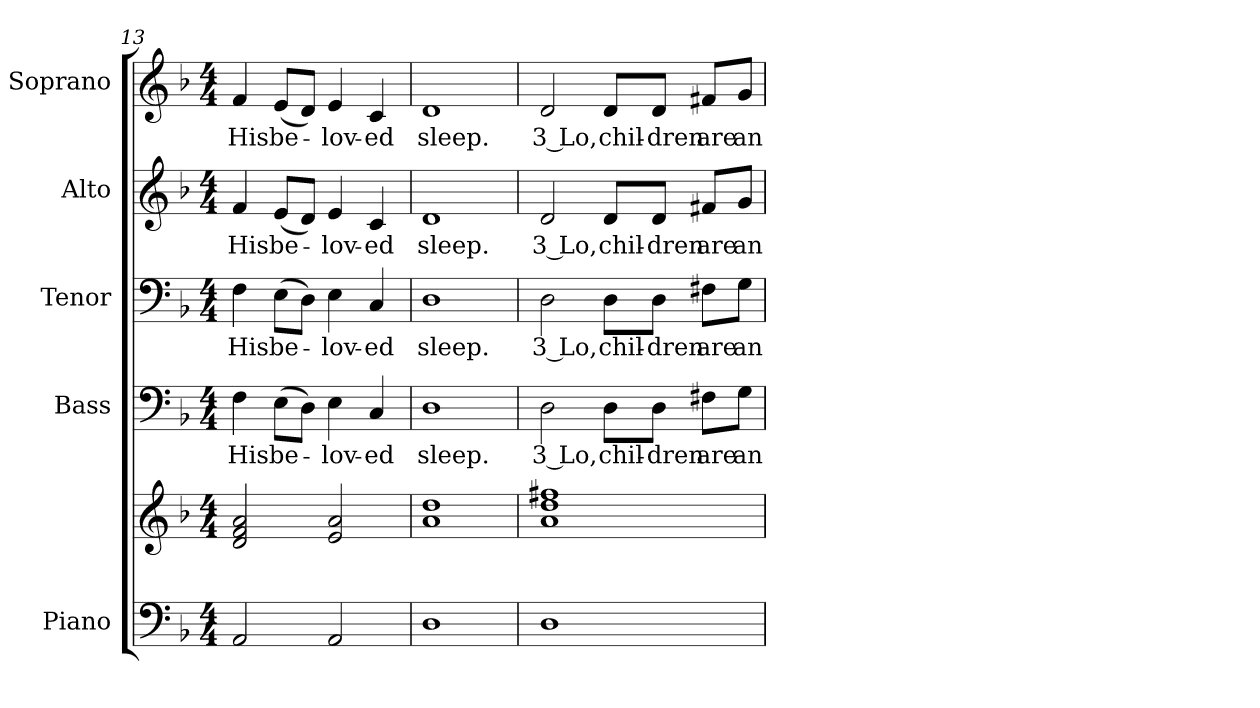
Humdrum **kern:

**kern	**kern	**kern	**text	**kern	**text	**kern	**text	**kern	**text
*part5	*part5	*part4	*part4	*part3	*part3	*part2	*part2	*part1	*part1
*staff6	*staff5	*staff4	*staff4	*staff3	*staff3	*staff2	*staff2	*staff1	*staff1
*I"Piano	*	*I"Bass	*	*I"Tenor	*	*I"Alto	*	*I"Soprano	*
*I'Pno.	*	*I'B.	*	*I'T.	*	*I'A.	*	*I'S.	*
!!LO:PB:g=z
*clefF4	*clefG2	*clefF4	*	*clefF4	*	*clefG2	*	*clefG2	*
*k[b-]	*k[b-]	*k[b-]	*	*k[b-]	*	*k[b-]	*	*k[b-]	*
*F:	*F:	*F:	*	*F:	*	*F:	*	*F:	*
*M4/4	*M4/4	*M4/4	*	*M4/4	*	*M4/4	*	*M4/4	*
=13	=13	=13	=13	=13	=13	=13	=13	=13	=13
!	!	!	!LO:LY:b:color=#000000	!	!	!	!	!	!
!	!	!	!	!	!LO:LY:b:color=#000000	!	!	!	!
!	!	!	!	!	!	!	!LO:LY:b:color=#000000	!	!
!	!	!	!	!	!	!	!	!	!LO:LY:b:color=#000000
2AAi/	2di/ 2fi 2ai	4Fi\	His	4Fi\	His	4fi/	His	4fi/	His
!	!	!	!LO:LY:b:color=#000000	!	!	!	!	!	!
!	!	!	!	!	!LO:LY:b:color=#000000	!	!	!	!
!	!	!	!	!	!	!	!LO:LY:b:color=#000000	!	!
!	!	!	!	!	!	!	!	!	!LO:LY:b:color=#000000
.	.	(8Ei\L	be-	(8Ei\L	be-	(8ei/L	be-	(8ei/L	be-
.	.	8Di\J)	.	8Di\J)	.	8di/J)	.	8di/J)	.
!	!	!	!LO:LY:b:color=#000000	!	!	!	!	!	!
!	!	!	!	!	!LO:LY:b:color=#000000	!	!	!	!
!	!	!	!	!	!	!	!LO:LY:b:color=#000000	!	!
!	!	!	!	!	!	!	!	!	!LO:LY:b:color=#000000
2AAi/	2ei/ 2ai	4Ei\	-lov-	4Ei\	-lov-	4ei/	-lov-	4ei/	-lov-
!	!	!	!LO:LY:b:color=#000000	!	!	!	!	!	!
!	!	!	!	!	!LO:LY:b:color=#000000	!	!	!	!
!	!	!	!	!	!	!	!LO:LY:b:color=#000000	!	!
!	!	!	!	!	!	!	!	!	!LO:LY:b:color=#000000
.	.	4Ci/	-ed	4Ci/	-ed	4ci/	-ed	4ci/	-ed
=14	=14	=14	=14	=14	=14	=14	=14	=14	=14
!	!	!	!LO:LY:b:color=#000000	!	!	!	!	!	!
!	!	!	!	!	!LO:LY:b:color=#000000	!	!	!	!
!	!	!	!	!	!	!	!LO:LY:b:color=#000000	!	!
!	!	!	!	!	!	!	!	!	!LO:LY:b:color=#000000
1Di	1ai 1ddi	1Di	sleep.	1Di	sleep.	1di	sleep.	1di	sleep.
!!LO:PB:g=z
=15	=15	=15	=15	=15	=15	=15	=15	=15	=15
!	!	!	!LO:LY:b:color=#000000	!	!	!	!	!	!
!	!	!	!	!	!LO:LY:b:color=#000000	!	!	!	!
!	!	!	!	!	!	!	!LO:LY:b:color=#000000	!	!
!	!	!	!	!	!	!	!	!	!LO:LY:b:color=#000000
1Di	1ai 1ddi 1ff#Xi	2Di\	3 Lo,	2Di\	3 Lo,	2di/	3 Lo,	2di/	3 Lo,
!	!	!	!LO:LY:b:color=#000000	!	!	!	!	!	!
!	!	!	!	!	!LO:LY:b:color=#000000	!	!	!	!
!	!	!	!	!	!	!	!LO:LY:b:color=#000000	!	!
!	!	!	!	!	!	!	!	!	!LO:LY:b:color=#000000
.	.	8Di\L	chil-	8Di\L	chil-	8di/L	chil-	8di/L	chil-
!	!	!	!LO:LY:b:color=#000000	!	!	!	!	!	!
!	!	!	!	!	!LO:LY:b:color=#000000	!	!	!	!
!	!	!	!	!	!	!	!LO:LY:b:color=#000000	!	!
!	!	!	!	!	!	!	!	!	!LO:LY:b:color=#000000
.	.	8Di\J	-dren	8Di\J	-dren	8di/J	-dren	8di/J	-dren
!	!	!	!LO:LY:b:color=#000000	!	!	!	!	!	!
!	!	!	!	!	!LO:LY:b:color=#000000	!	!	!	!
!	!	!	!	!	!	!	!LO:LY:b:color=#000000	!	!
!	!	!	!	!	!	!	!	!	!LO:LY:b:color=#000000
.	.	8F#Xi\L	are	8F#Xi\L	are	8f#Xi/L	are	8f#Xi/L	are
!	!	!	!LO:LY:b:color=#000000	!	!	!	!	!	!
!	!	!	!	!	!LO:LY:b:color=#000000	!	!	!	!
!	!	!	!	!	!	!	!LO:LY:b:color=#000000	!	!
!	!	!	!	!	!	!	!	!	!LO:LY:b:color=#000000
.	.	8Gi\J	an	8Gi\J	an	8gi/J	an	8gi/J	an
=	=	=	=	=	=	=	=	=	=
*-	*-	*-	*-	*-	*-	*-	*-	*-	*-
